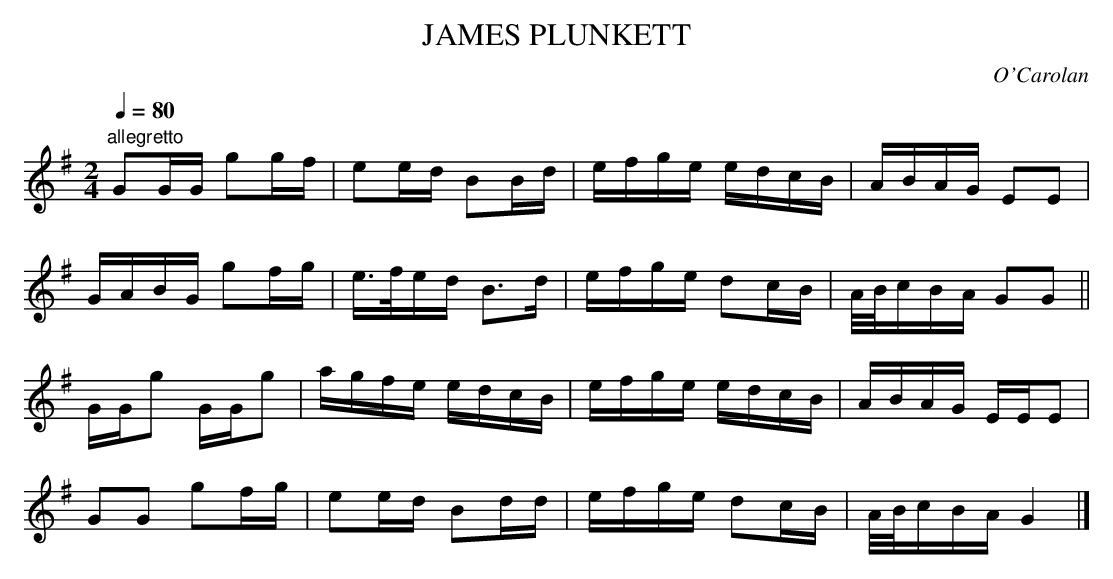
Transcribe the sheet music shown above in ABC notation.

X:1
T:JAMES PLUNKETT
C:O'Carolan
Q:1/4=80
M:2/4
L:1/16
K:G
"allegretto"
G2GG g2gf|e2ed B2Bd|efge edcB|ABAG E2E2|
GABG g2fg|e>fed B3d|efge d2cB|A/B/cBA G2G2||
GGg2 GGg2|agfe edcB|efge edcB|ABAG EEE2|
G2G2 g2fg|e2ed B2dd|efge d2cB|A/B/cBA G4|]
